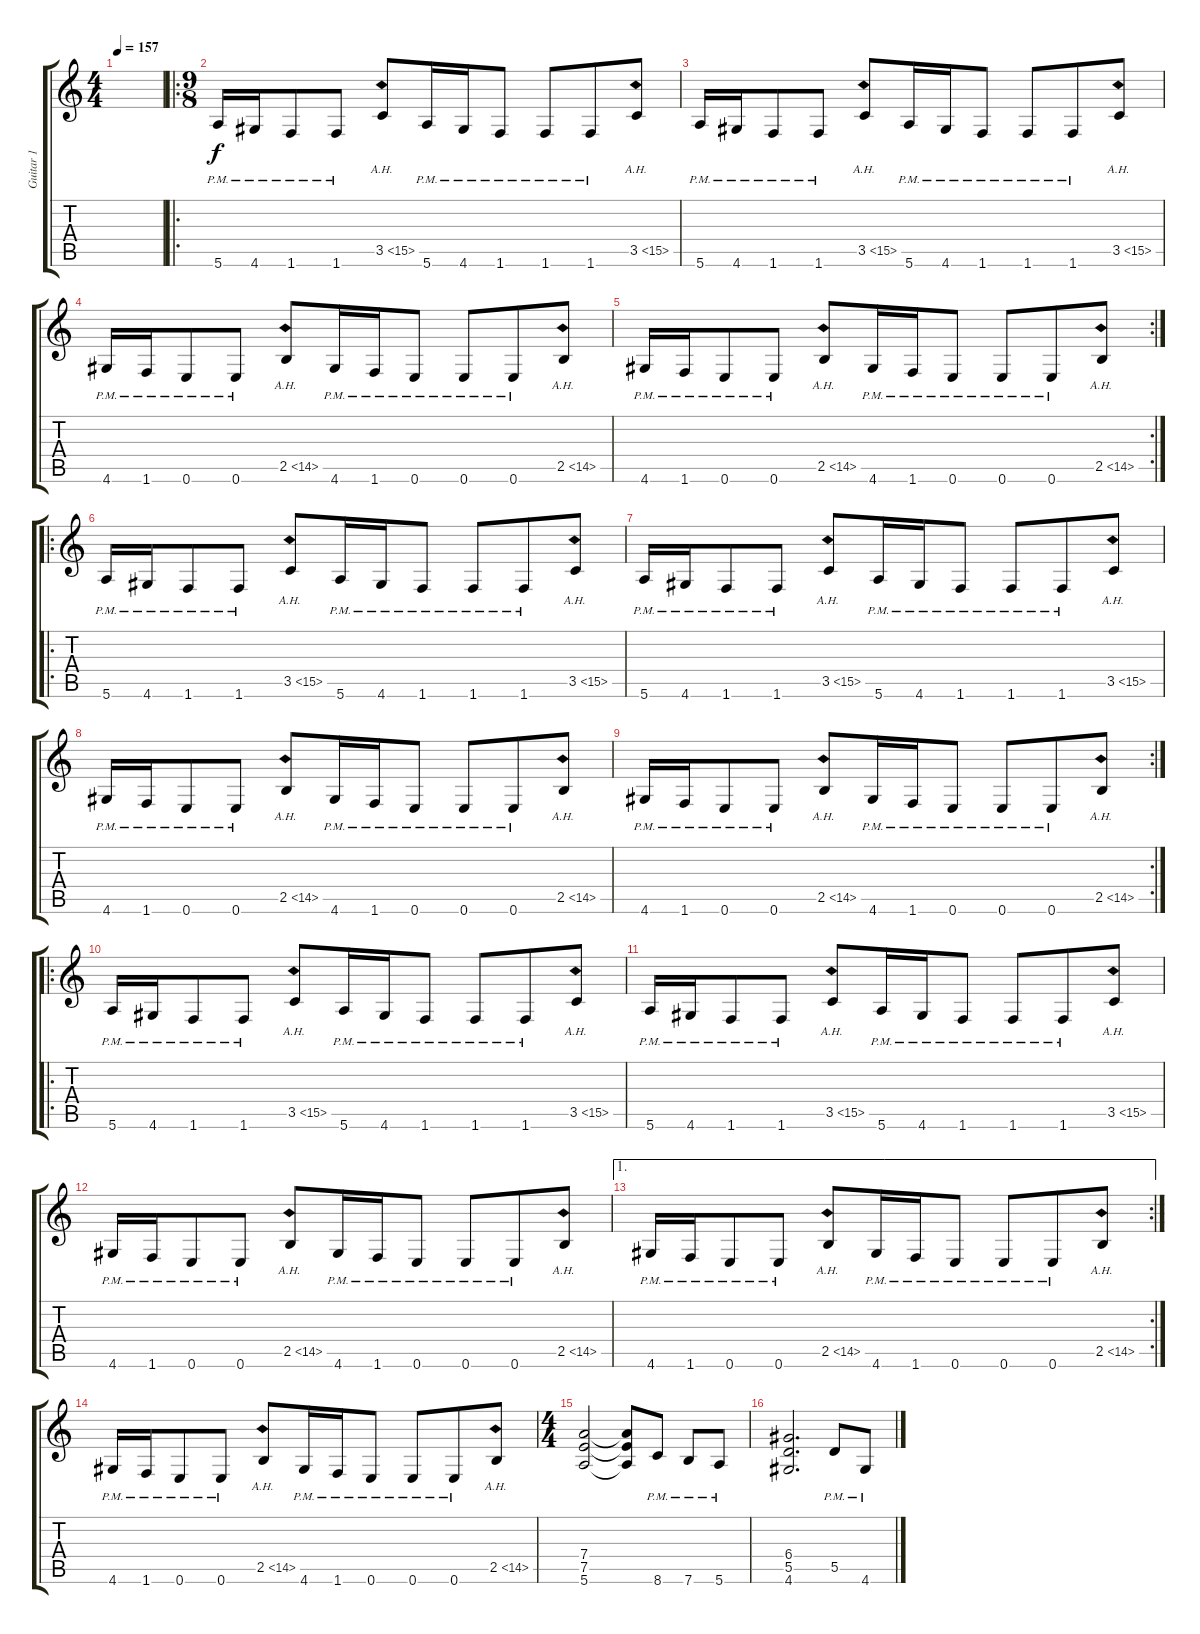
\track ("Guitar 1" "Guitar 1") {instrument distortionguitar}
\staff {score tabs}
\tuning (E4 B3 G3 D3 A2 E2) {hide}
\ts (4 4)
\tempo 157
\clef g2
\ks c
|
\ro
\ts (9 8)
5.6{pm}.16 4.6{pm}.16 1.6{pm}.8 1.6{pm}.8 3.5{ah 12}.8 5.6{pm}.16 4.6{pm}.16 1.6{pm}.8 1.6{pm}.8 1.6{pm}.8 3.5{ah 12}.8 |
5.6{pm}.16 4.6{pm}.16 1.6{pm}.8 1.6{pm}.8 3.5{ah 12}.8 5.6{pm}.16 4.6{pm}.16 1.6{pm}.8 1.6{pm}.8 1.6{pm}.8 3.5{ah 12}.8 |
4.6{pm}.16 1.6{pm}.16 0.6{pm}.8 0.6{pm}.8 2.5{ah 12}.8 4.6{pm}.16 1.6{pm}.16 0.6{pm}.8 0.6{pm}.8 0.6{pm}.8 2.5{ah 12}.8 |
\rc 2
4.6{pm}.16 1.6{pm}.16 0.6{pm}.8 0.6{pm}.8 2.5{ah 12}.8 4.6{pm}.16 1.6{pm}.16 0.6{pm}.8 0.6{pm}.8 0.6{pm}.8 2.5{ah 12}.8 |
\ro
5.6{pm}.16 4.6{pm}.16 1.6{pm}.8 1.6{pm}.8 3.5{ah 12}.8 5.6{pm}.16 4.6{pm}.16 1.6{pm}.8 1.6{pm}.8 1.6{pm}.8 3.5{ah 12}.8 |
5.6{pm}.16 4.6{pm}.16 1.6{pm}.8 1.6{pm}.8 3.5{ah 12}.8 5.6{pm}.16 4.6{pm}.16 1.6{pm}.8 1.6{pm}.8 1.6{pm}.8 3.5{ah 12}.8 |
4.6{pm}.16 1.6{pm}.16 0.6{pm}.8 0.6{pm}.8 2.5{ah 12}.8 4.6{pm}.16 1.6{pm}.16 0.6{pm}.8 0.6{pm}.8 0.6{pm}.8 2.5{ah 12}.8 |
\rc 2
4.6{pm}.16 1.6{pm}.16 0.6{pm}.8 0.6{pm}.8 2.5{ah 12}.8 4.6{pm}.16 1.6{pm}.16 0.6{pm}.8 0.6{pm}.8 0.6{pm}.8 2.5{ah 12}.8 |
\ro
5.6{pm}.16 4.6{pm}.16 1.6{pm}.8 1.6{pm}.8 3.5{ah 12}.8 5.6{pm}.16 4.6{pm}.16 1.6{pm}.8 1.6{pm}.8 1.6{pm}.8 3.5{ah 12}.8 |
5.6{pm}.16 4.6{pm}.16 1.6{pm}.8 1.6{pm}.8 3.5{ah 12}.8 5.6{pm}.16 4.6{pm}.16 1.6{pm}.8 1.6{pm}.8 1.6{pm}.8 3.5{ah 12}.8 |
4.6{pm}.16 1.6{pm}.16 0.6{pm}.8 0.6{pm}.8 2.5{ah 12}.8 4.6{pm}.16 1.6{pm}.16 0.6{pm}.8 0.6{pm}.8 0.6{pm}.8 2.5{ah 12}.8 |
\ae 1
\rc 2
4.6{pm}.16 1.6{pm}.16 0.6{pm}.8 0.6{pm}.8 2.5{ah 12}.8 4.6{pm}.16 1.6{pm}.16 0.6{pm}.8 0.6{pm}.8 0.6{pm}.8 2.5{ah 12}.8 |
4.6{pm}.16 1.6{pm}.16 0.6{pm}.8 0.6{pm}.8 2.5{ah 12}.8 4.6{pm}.16 1.6{pm}.16 0.6{pm}.8 0.6{pm}.8 0.6{pm}.8 2.5{ah 12}.8 |
\ts (4 4)
(7.4 7.5 5.6).2 (7.4{t} 7.5{t} 5.6{t}).8 8.6{pm}.8 7.6{pm}.8 5.6{pm}.8 |
(6.4 5.5 4.6).2{d} 5.5{pm}.8 4.6{pm}.8
